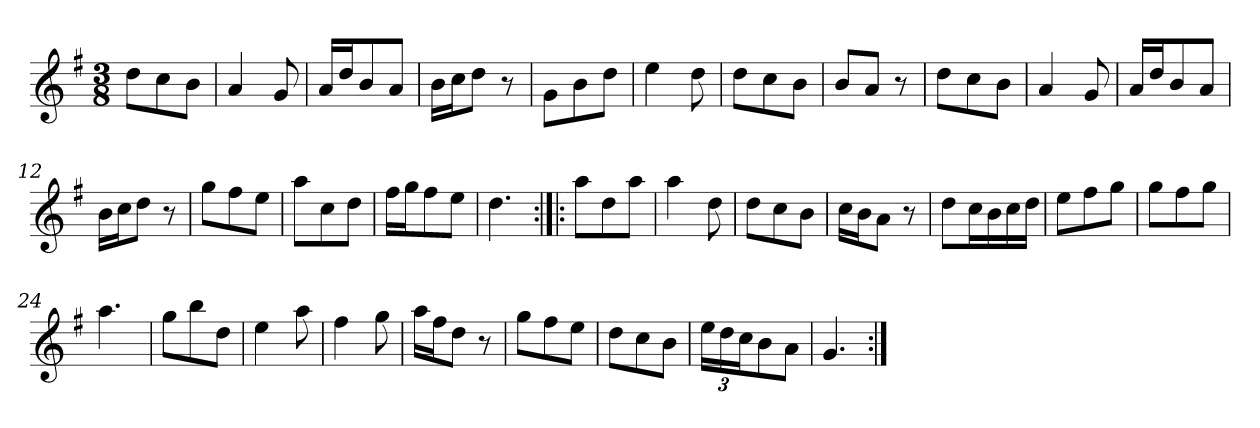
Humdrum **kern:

**kern
*part1
*staff1
*clefG2
*k[f#]
*G:
*M3/8
*MM120
=1
8dd\L
8cc\
8b\J
=2
4a
8g
=3
16a/LL
16dd/J
8b/
8a/J
=4
16b\LL
16cc\J
8dd\J
8r
=5
8g\L
8b\
8dd\J
=6
4ee
8dd
=7
8dd\L
8cc\
8b\J
=8
8b/L
8a/J
8r
=9
8dd\L
8cc\
8b\J
=10
4a
8g
=11
16a/LL
16dd/J
8b/
8a/J
=12
16b\LL
16cc\J
8dd\J
8r
=13
8gg\L
8ff#\
8ee\J
=14
8aa\L
8cc\
8dd\J
=15
16ff#\LL
16gg\J
8ff#\
8ee\J
=16
4.dd
=17:|!|:
8aa\L
8dd\
8aa\J
=18
4aa
8dd
=19
8dd\L
8cc\
8b\J
=20
16cc\LL
16b\J
8a\J
8r
=21
8dd\L
16cc\L
16b\
16cc\
16dd\JJ
=22
8ee\L
8ff#\
8gg\J
=23
8gg\L
8ff#\
8gg\J
=24
4.aa
=25
8gg\L
8bb\
8dd\J
=26
4ee
8aa
=27
4ff#
8gg
=28
16aa\LL
16ff#\J
8dd\J
8r
=29
8gg\L
8ff#\
8ee\J
=30
8dd\L
8cc\
8b\J
=31
24ee\LL
24dd\
24cc\J
8b\
8a\J
=32
4.g
=:|!
*-
